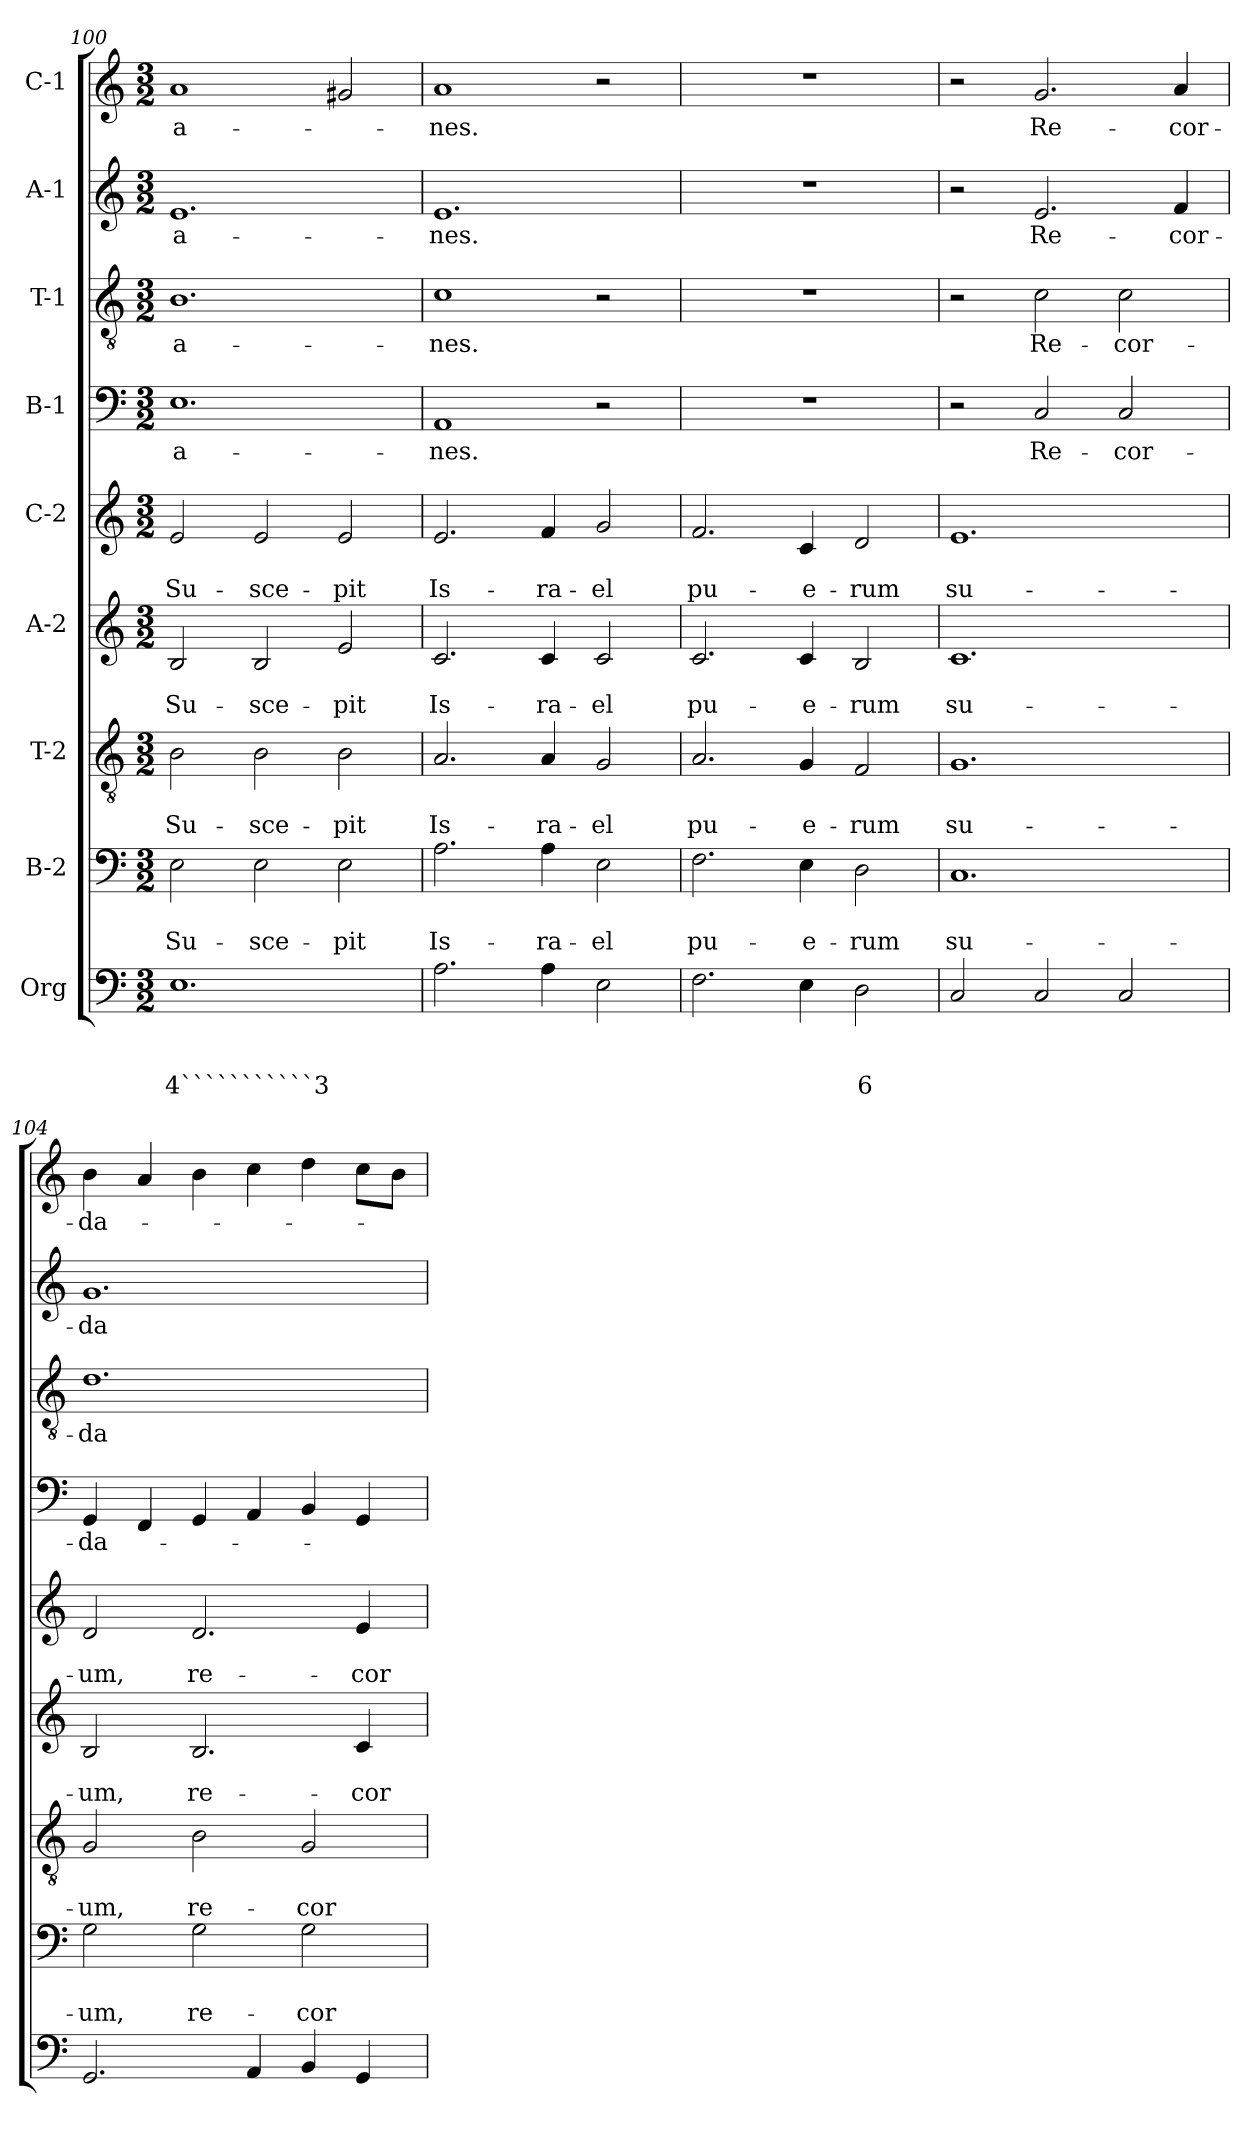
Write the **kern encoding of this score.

**kern	**text	**text	**text	**kern	**text	**text	**kern	**text	**text	**kern	**text	**text	**kern	**text	**text	**kern	**text	**kern	**text	**kern	**text	**kern	**text
*part9	*part9	*part9	*part9	*part8	*part8	*part8	*part7	*part7	*part7	*part6	*part6	*part6	*part5	*part5	*part5	*part4	*part4	*part3	*part3	*part2	*part2	*part1	*part1
*staff9	*staff9	*staff9	*staff9	*staff8	*staff8	*staff8	*staff7	*staff7	*staff7	*staff6	*staff6	*staff6	*staff5	*staff5	*staff5	*staff4	*staff4	*staff3	*staff3	*staff2	*staff2	*staff1	*staff1
*I"Org	*	*	*	*I"B-2	*	*	*I"T-2	*	*	*I"A-2	*	*	*I"C-2	*	*	*I"B-1	*	*I"T-1	*	*I"A-1	*	*I"C-1	*
*clefF4	*	*	*	*clefF4	*	*	*clefGv2	*	*	*clefG2	*	*	*clefG2	*	*	*clefF4	*	*clefGv2	*	*clefG2	*	*clefG2	*
*k[]	*	*	*	*k[]	*	*	*k[]	*	*	*k[]	*	*	*k[]	*	*	*k[]	*	*k[]	*	*k[]	*	*k[]	*
*C:	*	*	*	*C:	*	*	*C:	*	*	*C:	*	*	*C:	*	*	*C:	*	*C:	*	*C:	*	*C:	*
*M3/2	*	*	*	*M3/2	*	*	*M3/2	*	*	*M3/2	*	*	*M3/2	*	*	*M3/2	*	*M3/2	*	*M3/2	*	*M3/2	*
=100	=100	=100	=100	=100	=100	=100	=100	=100	=100	=100	=100	=100	=100	=100	=100	=100	=100	=100	=100	=100	=100	=100	=100
!	!	!	!LO:LY:b	!	!	!LO:LY:b	!	!	!LO:LY:b	!	!	!LO:LY:b	!	!	!LO:LY:b	!	!LO:LY:b	!	!LO:LY:b	!	!LO:LY:b	!	!LO:LY:b
1.E	.	.	4```````````3	2E\	.	Su-	2B\	.	Su-	2B/	.	Su-	2e/	.	Su-	1.E	-a-	1.B	-a-	1.e	-a-	1a	-a-
!	!	!	!	!	!	!LO:LY:b	!	!	!LO:LY:b	!	!	!LO:LY:b	!	!	!LO:LY:b	!	!	!	!	!	!	!	!
.	.	.	.	2E\	.	-sce-	2B\	.	-sce-	2B/	.	-sce-	2e/	.	-sce-	.	.	.	.	.	.	.	.
!	!	!	!	!	!	!LO:LY:b	!	!	!LO:LY:b	!	!	!LO:LY:b	!	!	!LO:LY:b	!	!	!	!	!	!	!	!
.	.	.	.	2E\	.	-pit	2B\	.	-pit	2e/	.	-pit	2e/	.	-pit	.	.	.	.	.	.	2g#X/	.
=101	=101	=101	=101	=101	=101	=101	=101	=101	=101	=101	=101	=101	=101	=101	=101	=101	=101	=101	=101	=101	=101	=101	=101
!	!	!	!	!	!	!LO:LY:b	!	!	!LO:LY:b	!	!	!LO:LY:b	!	!	!LO:LY:b	!	!LO:LY:b	!	!LO:LY:b	!	!LO:LY:b	!	!LO:LY:b
2.A\	.	.	.	2.A\	.	Is-	2.A/	.	Is-	2.c/	.	Is-	2.e/	.	Is-	1AA	-nes.	1c	-nes.	1.e	-nes.	1a	-nes.
!	!	!	!	!	!	!LO:LY:b	!	!	!LO:LY:b	!	!	!LO:LY:b	!	!	!LO:LY:b	!	!	!	!	!	!	!	!
4A\	.	.	.	4A\	.	-ra-	4A/	.	-ra-	4c/	.	-ra-	4f/	.	-ra-	.	.	.	.	.	.	.	.
!	!	!	!	!	!	!LO:LY:b	!	!	!LO:LY:b	!	!	!LO:LY:b	!	!	!LO:LY:b	!	!	!	!	!	!	!	!
2E\	.	.	.	2E\	.	-el	2G/	.	-el	2c/	.	-el	2g/	.	-el	2r	.	2r	.	.	.	2r	.
=102	=102	=102	=102	=102	=102	=102	=102	=102	=102	=102	=102	=102	=102	=102	=102	=102	=102	=102	=102	=102	=102	=102	=102
!	!	!	!	!	!	!LO:LY:b	!	!	!LO:LY:b	!	!	!LO:LY:b	!	!	!LO:LY:b	!	!	!	!	!	!	!	!
2.F\	.	.	.	2.F\	.	pu-	2.A/	.	pu-	2.c/	.	pu-	2.f/	.	pu-	1.r	.	1.r	.	1.r	.	1.r	.
!	!	!	!	!	!	!LO:LY:b	!	!	!LO:LY:b	!	!	!LO:LY:b	!	!	!LO:LY:b	!	!	!	!	!	!	!	!
4E\	.	.	.	4E\	.	-e-	4G/	.	-e-	4c/	.	-e-	4c/	.	-e-	.	.	.	.	.	.	.	.
!	!	!	!LO:LY:b	!	!	!LO:LY:b	!	!	!LO:LY:b	!	!	!LO:LY:b	!	!	!LO:LY:b	!	!	!	!	!	!	!	!
2D\	.	.	6	2D\	.	-rum	2F/	.	-rum	2B/	.	-rum	2d/	.	-rum	.	.	.	.	.	.	.	.
=103	=103	=103	=103	=103	=103	=103	=103	=103	=103	=103	=103	=103	=103	=103	=103	=103	=103	=103	=103	=103	=103	=103	=103
!	!	!	!	!	!	!LO:LY:b	!	!	!LO:LY:b	!	!	!LO:LY:b	!	!	!LO:LY:b	!	!	!	!	!	!	!	!
2C/	.	.	.	1.C	.	su-	1.G	.	su-	1.c	.	su-	1.e	.	su-	2r	.	2r	.	2r	.	2r	.
!	!	!	!	!	!	!	!	!	!	!	!	!	!	!	!	!	!LO:LY:b	!	!LO:LY:b	!	!LO:LY:b	!	!LO:LY:b
2C/	.	.	.	.	.	.	.	.	.	.	.	.	.	.	.	2C/	Re-	2c\	Re-	2.e/	Re-	2.g/	Re-
!	!	!	!	!	!	!	!	!	!	!	!	!	!	!	!	!	!LO:LY:b	!	!LO:LY:b	!	!	!	!
2C/	.	.	.	.	.	.	.	.	.	.	.	.	.	.	.	2C/	-cor-	2c\	-cor-	.	.	.	.
!	!	!	!	!	!	!	!	!	!	!	!	!	!	!	!	!	!	!	!	!	!LO:LY:b	!	!LO:LY:b
.	.	.	.	.	.	.	.	.	.	.	.	.	.	.	.	.	.	.	.	4f/	-cor-	4a/	-cor-
!!LO:PB:g=z
=104	=104	=104	=104	=104	=104	=104	=104	=104	=104	=104	=104	=104	=104	=104	=104	=104	=104	=104	=104	=104	=104	=104	=104
!	!	!	!	!	!	!LO:LY:b	!	!	!LO:LY:b	!	!	!LO:LY:b	!	!	!LO:LY:b	!	!LO:LY:b	!	!LO:LY:b	!	!LO:LY:b	!	!LO:LY:b
2.GG/	.	.	.	2G\	.	-um,	2G/	.	-um,	2B/	.	-um,	2d/	.	-um,	4GG/	-da-	1.d	-da-	1.g	-da-	4b\	-da-
.	.	.	.	.	.	.	.	.	.	.	.	.	.	.	.	4FF/	.	.	.	.	.	4a/	.
!	!	!	!	!	!	!LO:LY:b	!	!	!LO:LY:b	!	!	!LO:LY:b	!	!	!LO:LY:b	!	!	!	!	!	!	!	!
.	.	.	.	2G\	.	re-	2B\	.	re-	2.B/	.	re-	2.d/	.	re-	4GG/	.	.	.	.	.	4b\	.
4AA/	.	.	.	.	.	.	.	.	.	.	.	.	.	.	.	4AA/	.	.	.	.	.	4cc\	.
!	!	!	!	!	!	!LO:LY:b	!	!	!LO:LY:b	!	!	!	!	!	!	!	!	!	!	!	!	!	!
4BB/	.	.	.	2G\	.	-cor-	2G/	.	-cor-	.	.	.	.	.	.	4BB/	.	.	.	.	.	4dd\	.
!	!	!	!	!	!	!	!	!	!	!	!	!LO:LY:b	!	!	!LO:LY:b	!	!	!	!	!	!	!	!
4GG/	.	.	.	.	.	.	.	.	.	4c/	.	-cor-	4e/	.	-cor-	4GG/	.	.	.	.	.	8cc\L	.
.	.	.	.	.	.	.	.	.	.	.	.	.	.	.	.	.	.	.	.	.	.	8b\J	.
=	=	=	=	=	=	=	=	=	=	=	=	=	=	=	=	=	=	=	=	=	=	=	=
*-	*-	*-	*-	*-	*-	*-	*-	*-	*-	*-	*-	*-	*-	*-	*-	*-	*-	*-	*-	*-	*-	*-	*-
